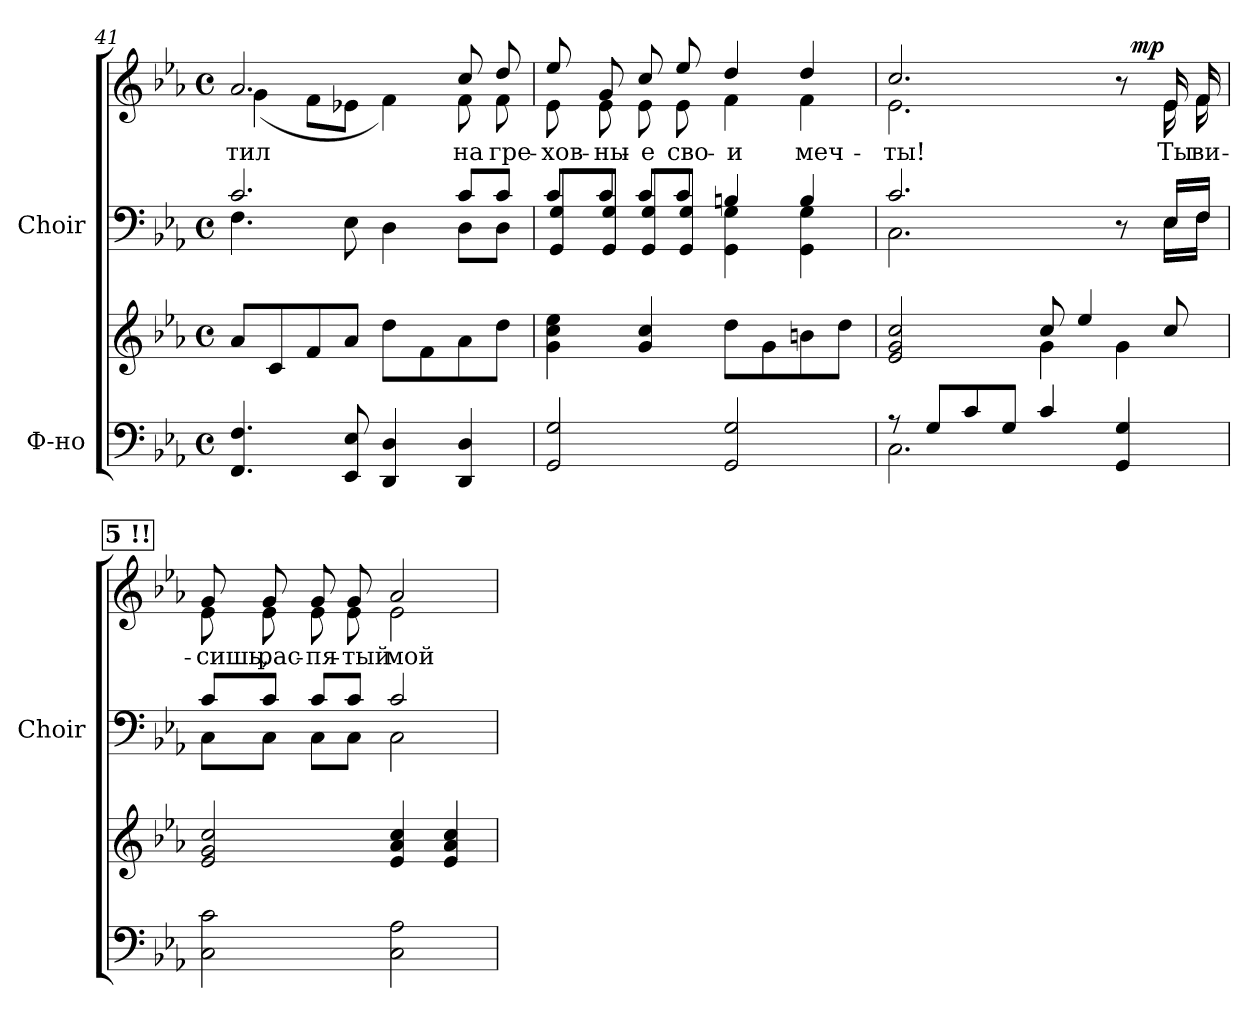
**kern	**kern	**kern	**kern	**text	**dynam
*part2	*part2	*part1	*part1	*part1	*part1
*staff4	*staff3	*staff2	*staff1	*staff1	*staff1/2
*I"Ф-но	*	*I"Choir	*	*	*
*	*	*I'Choir	*	*	*
*clefF4	*clefG2	*clefF4	*clefG2	*	*
*k[b-e-a-]	*k[b-e-a-]	*k[b-e-a-]	*k[b-e-a-]	*	*
*E-:	*E-:	*E-:	*E-:	*	*
*M4/4	*M4/4	*M4/4	*M4/4	*	*
*met(c)	*met(c)	*met(c)	*met(c)	*	*
=41	=41	=41	=41	=41	=41
*	*	*^	*	*	*
!	!	!	!	!	!LO:LY:b:color=#000000	!
*	*	*	*	*^	*	*
4.FFi/ 4.Fi	8a-i/L	2.ci/	4.Fi\	2.a-i/	(4gi\	-тил	.
.	8ci/	.	.	.	.	.	.
.	8fi/	.	.	.	8fi\L	.	.
8EE-i/ 8E-i	8a-i/J	.	8E-i\	.	8e-Xi\J	.	.
4DDi/ 4Di	8ddi\L	.	4Di\	.	4fi\)	.	.
.	8fi\	.	.	.	.	.	.
!	!	!	!	!	!	!LO:LY:b:color=#000000	!
4DDi/ 4Di	8a-i\	8ci/L	8Di\L	8cci/	8fi\	на	.
!	!	!	!	!	!	!LO:LY:b:color=#000000	!
.	8ddi\J	8ci/J	8Di\J	8ddi/	8fi\	гре-	.
!!LO:LB:g=z	!!
=42	=42	=42	=42	=42	=42	=42	=42
!	!	!	!	!	!	!LO:LY:b:color=#000000	!
2GGi/ 2Gi	4gi\ 4cci 4ee-i	8ci/L	8GGi/ 8Gi/L	8ee-i/	8e-i\	-хов-	.
!	!	!	!	!	!	!LO:LY:b:color=#000000	!
.	.	8ci/J	8GGi/ 8Gi/J	8gi/	8e-i\	-ны-	.
!	!	!	!	!	!	!LO:LY:b:color=#000000	!
.	4gi/ 4cci	8ci/L	8GGi/ 8Gi/L	8cci/	8e-i\	-е	.
!	!	!	!	!	!	!LO:LY:b:color=#000000	!
.	.	8ci/J	8GGi/ 8Gi/J	8ee-i/	8e-i\	сво-	.
!	!	!	!	!	!	!LO:LY:b:color=#000000	!
2GGi/ 2Gi	8ddi\L	4Bni/	4GGi\ 4Gi	4ddi/	4fi\	-и	.
.	8gi\	.	.	.	.	.	.
!	!	!	!	!	!	!LO:LY:b:color=#000000	!
.	8bni\	4Bi/	4GGi\ 4Gi	4ddi/	4fi\	меч-	.
.	8ddi\J	.	.	.	.	.	.
=43	=43	=43	=43	=43	=43	=43	=43
*^	*^	*	*	*	*	*	*
!	!	!	!	!	!	!	!	!LO:LY:b:color=#000000	!
*	*	*	*	*	*^	*	*	*	*
8r	2.Ci\	2e-i/ 2gi 2cci	2ryy	2.ci/	2.Ci\	2ryy	2.cci/	2.e-i\	-ты!	.
8Gi/L	.	.	.	.	.	.	.	.	.	.
8ci/	.	.	.	.	.	.	.	.	.	.
8Gi/J	.	.	.	.	.	.	.	.	.	.
4ci/	.	8cci/	4gi\	.	.	4ryy	.	.	.	.
.	.	4ee-i/	.	.	.	.	.	.	.	.
!	!	!	!	!	!	!	!	!	!LO:LY:b:color=#000000	!
4GGi/ 4Gi	4ryy	.	4gi\	8r	8ryy	32ryy	8r	8ryy	3.	.
.	.	.	.	.	.	8..ryy	.	.	.	mp
!	!	!	!	!	!	!	!	!	!LO:LY:b:color=#000000	!
.	.	8cci/	.	16E-i/LL	16E-i\LL	.	16e-i/	16e-i\	Ты	.
!	!	!	!	!	!	!	!	!	!LO:LY:b:color=#000000	!
.	.	.	.	16Fi/JJ	16Fi\JJ	.	16fi/	16fi\	ви-	.
*v	*v	*	*	*	*v	*v	*	*	*	*
*	*v	*v	*	*	*	*	*	*
!!LO:REH:place=s1:B:color=#000000:enc=box:fs=17.5172:t=5	!!
=44	=44	=44	=44	=44	=44	=44	=44
*	*	*	*^	*	*	*	*
!	!	!	!	!	!	!	!LO:LY:b:color=#000000	!
*	*	*	*v	*v	*	*	*	*
2Ci\ 2ci	2e-i/ 2gi 2cci	8ci/L	8Ci\L	8gi/	8e-i\	-сишь,	.
!	!	!	!	!	!	!LO:LY:b:color=#000000	!
.	.	8ci/J	8Ci\J	8gi/	8e-i\	рас-	.
!	!	!	!	!	!	!LO:LY:b:color=#000000	!
.	.	8ci/L	8Ci\L	8gi/	8e-i\	-пя-	.
!	!	!	!	!	!	!LO:LY:b:color=#000000	!
.	.	8ci/J	8Ci\J	8gi/	8e-i\	-тый	.
!	!	!	!	!	!	!LO:LY:b:color=#000000	!
2Ci\ 2A-i	4e-i/ 4a-i 4cci	2ci/	2Ci\	2a-i/	2e-i\	мой	.
.	4e-i/ 4a-i 4cci	.	.	.	.	.	.
*	*	*v	*v	*	*	*	*
*	*	*	*v	*v	*	*
=	=	=	=	=	=
*-	*-	*-	*-	*-	*-
